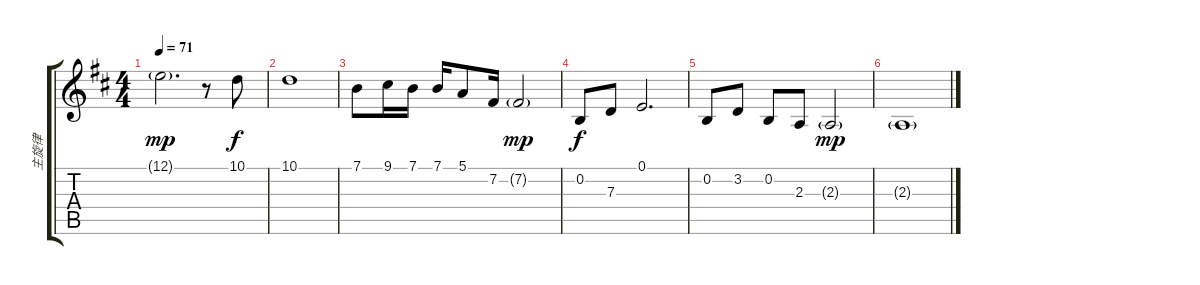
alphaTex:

\track ("主旋律" "主旋律") {instrument clarinet}
\staff {score tabs}
\tuning (E4 B3 G3 D3 A2 E2) {hide}
\ts (4 4)
\tempo 71
\clef g2
\ks d
12.1{g}.2{d dy mp} r.8 10.1.8{dy f} |
10.1.1 |
7.1.8 9.1.16 7.1.16 7.1.16 5.1.8 7.2.16 7.2{g}.2{dy mp} |
0.2.8{dy f} 7.3.8 0.1.2{d} |
0.2.8 3.2.8 0.2.8 2.3.8 2.3{g}.2{dy mp} |
2.3{g}.1
